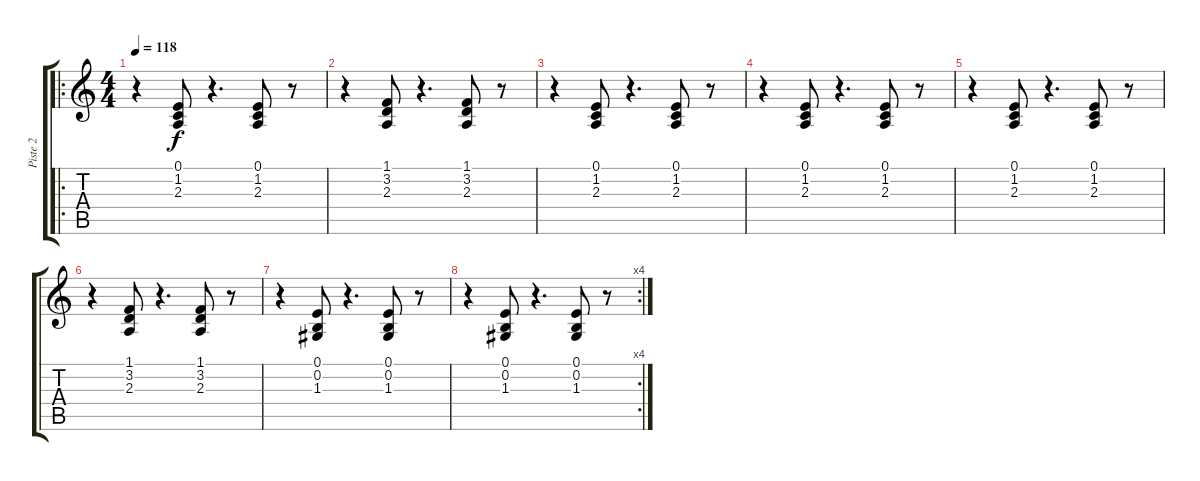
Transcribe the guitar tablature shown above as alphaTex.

\track ("Piste 2" "Piste 2") {instrument drawbarorgan}
\staff {score tabs}
\tuning (E4 B3 G3 D3 A2 E2) {hide}
\ro
\ts (4 4)
\tempo 118
\clef g2
\ks c
r.4{dy f instrument drawbarorgan} (0.1 1.2 2.3).8 r.4{d} (0.1 1.2 2.3).8 r.8 |
r.4 (1.1 3.2 2.3).8 r.4{d} (1.1 3.2 2.3).8 r.8 |
r.4 (0.1 1.2 2.3).8 r.4{d} (0.1 1.2 2.3).8 r.8 |
r.4 (0.1 1.2 2.3).8 r.4{d} (0.1 1.2 2.3).8 r.8 |
r.4 (0.1 1.2 2.3).8 r.4{d} (0.1 1.2 2.3).8 r.8 |
r.4 (1.1 3.2 2.3).8 r.4{d} (1.1 3.2 2.3).8 r.8 |
r.4 (0.1 0.2 1.3).8 r.4{d} (0.1 0.2 1.3).8 r.8 |
\rc 4
r.4 (0.1 0.2 1.3).8 r.4{d} (0.1 0.2 1.3).8 r.8
